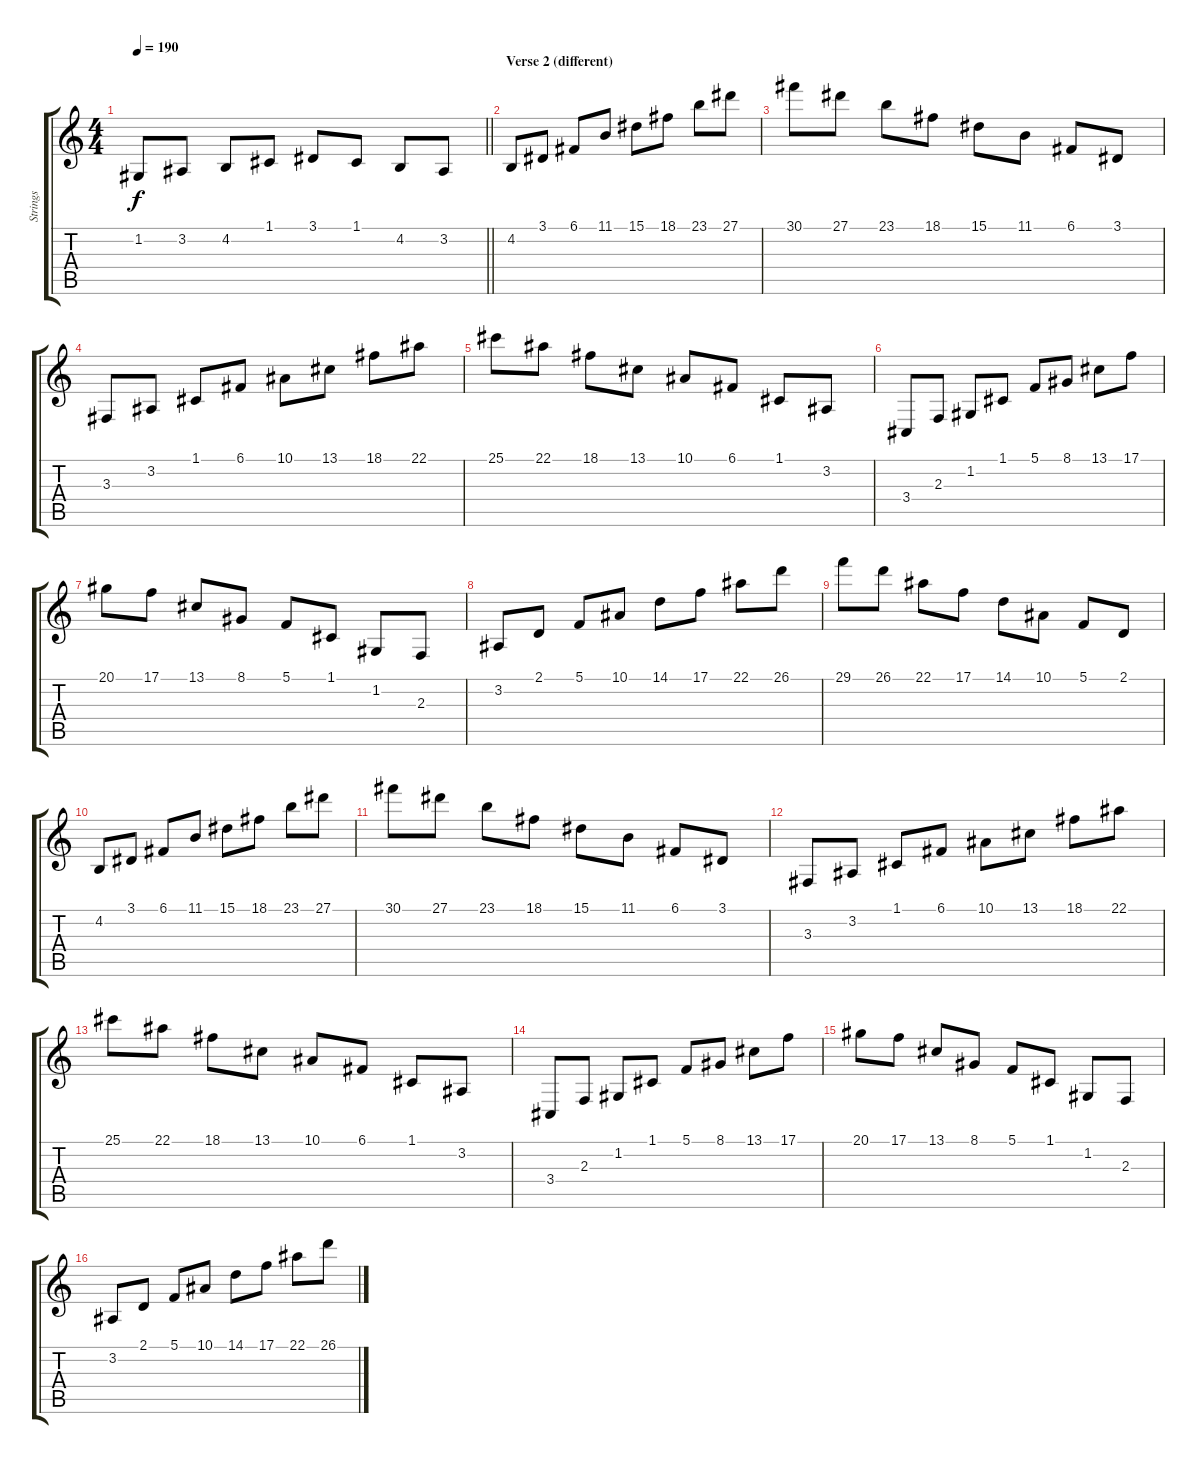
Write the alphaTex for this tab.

\track ("Strings" "Strings") {instrument stringensemble1}
\staff {score tabs}
\tuning (C4 G3 Eb3 Bb2 F2 C2) {hide}
\ts (4 4)
\tempo 190
\clef g2
\barLineRight lightlight
\ks c
1.2.8{dy f} 3.2.8 4.2.8 1.1.8 3.1.8 1.1.8 4.2.8 3.2.8 |
\section ("" "Verse 2 (different)")
4.2.8 3.1.8 6.1.8 11.1.8 15.1.8 18.1.8 23.1.8 27.1.8 |
30.1.8 27.1.8 23.1.8 18.1.8 15.1.8 11.1.8 6.1.8 3.1.8 |
3.3.8 3.2.8 1.1.8 6.1.8 10.1.8 13.1.8 18.1.8 22.1.8 |
25.1.8 22.1.8 18.1.8 13.1.8 10.1.8 6.1.8 1.1.8 3.2.8 |
3.4.8 2.3.8 1.2.8 1.1.8 5.1.8 8.1.8 13.1.8 17.1.8 |
20.1.8 17.1.8 13.1.8 8.1.8 5.1.8 1.1.8 1.2.8 2.3.8 |
3.2.8 2.1.8 5.1.8 10.1.8 14.1.8 17.1.8 22.1.8 26.1.8 |
29.1.8 26.1.8 22.1.8 17.1.8 14.1.8 10.1.8 5.1.8 2.1.8 |
4.2.8 3.1.8 6.1.8 11.1.8 15.1.8 18.1.8 23.1.8 27.1.8 |
30.1.8 27.1.8 23.1.8 18.1.8 15.1.8 11.1.8 6.1.8 3.1.8 |
3.3.8 3.2.8 1.1.8 6.1.8 10.1.8 13.1.8 18.1.8 22.1.8 |
25.1.8 22.1.8 18.1.8 13.1.8 10.1.8 6.1.8 1.1.8 3.2.8 |
3.4.8 2.3.8 1.2.8 1.1.8 5.1.8 8.1.8 13.1.8 17.1.8 |
20.1.8 17.1.8 13.1.8 8.1.8 5.1.8 1.1.8 1.2.8 2.3.8 |
3.2.8 2.1.8 5.1.8 10.1.8 14.1.8 17.1.8 22.1.8 26.1.8
